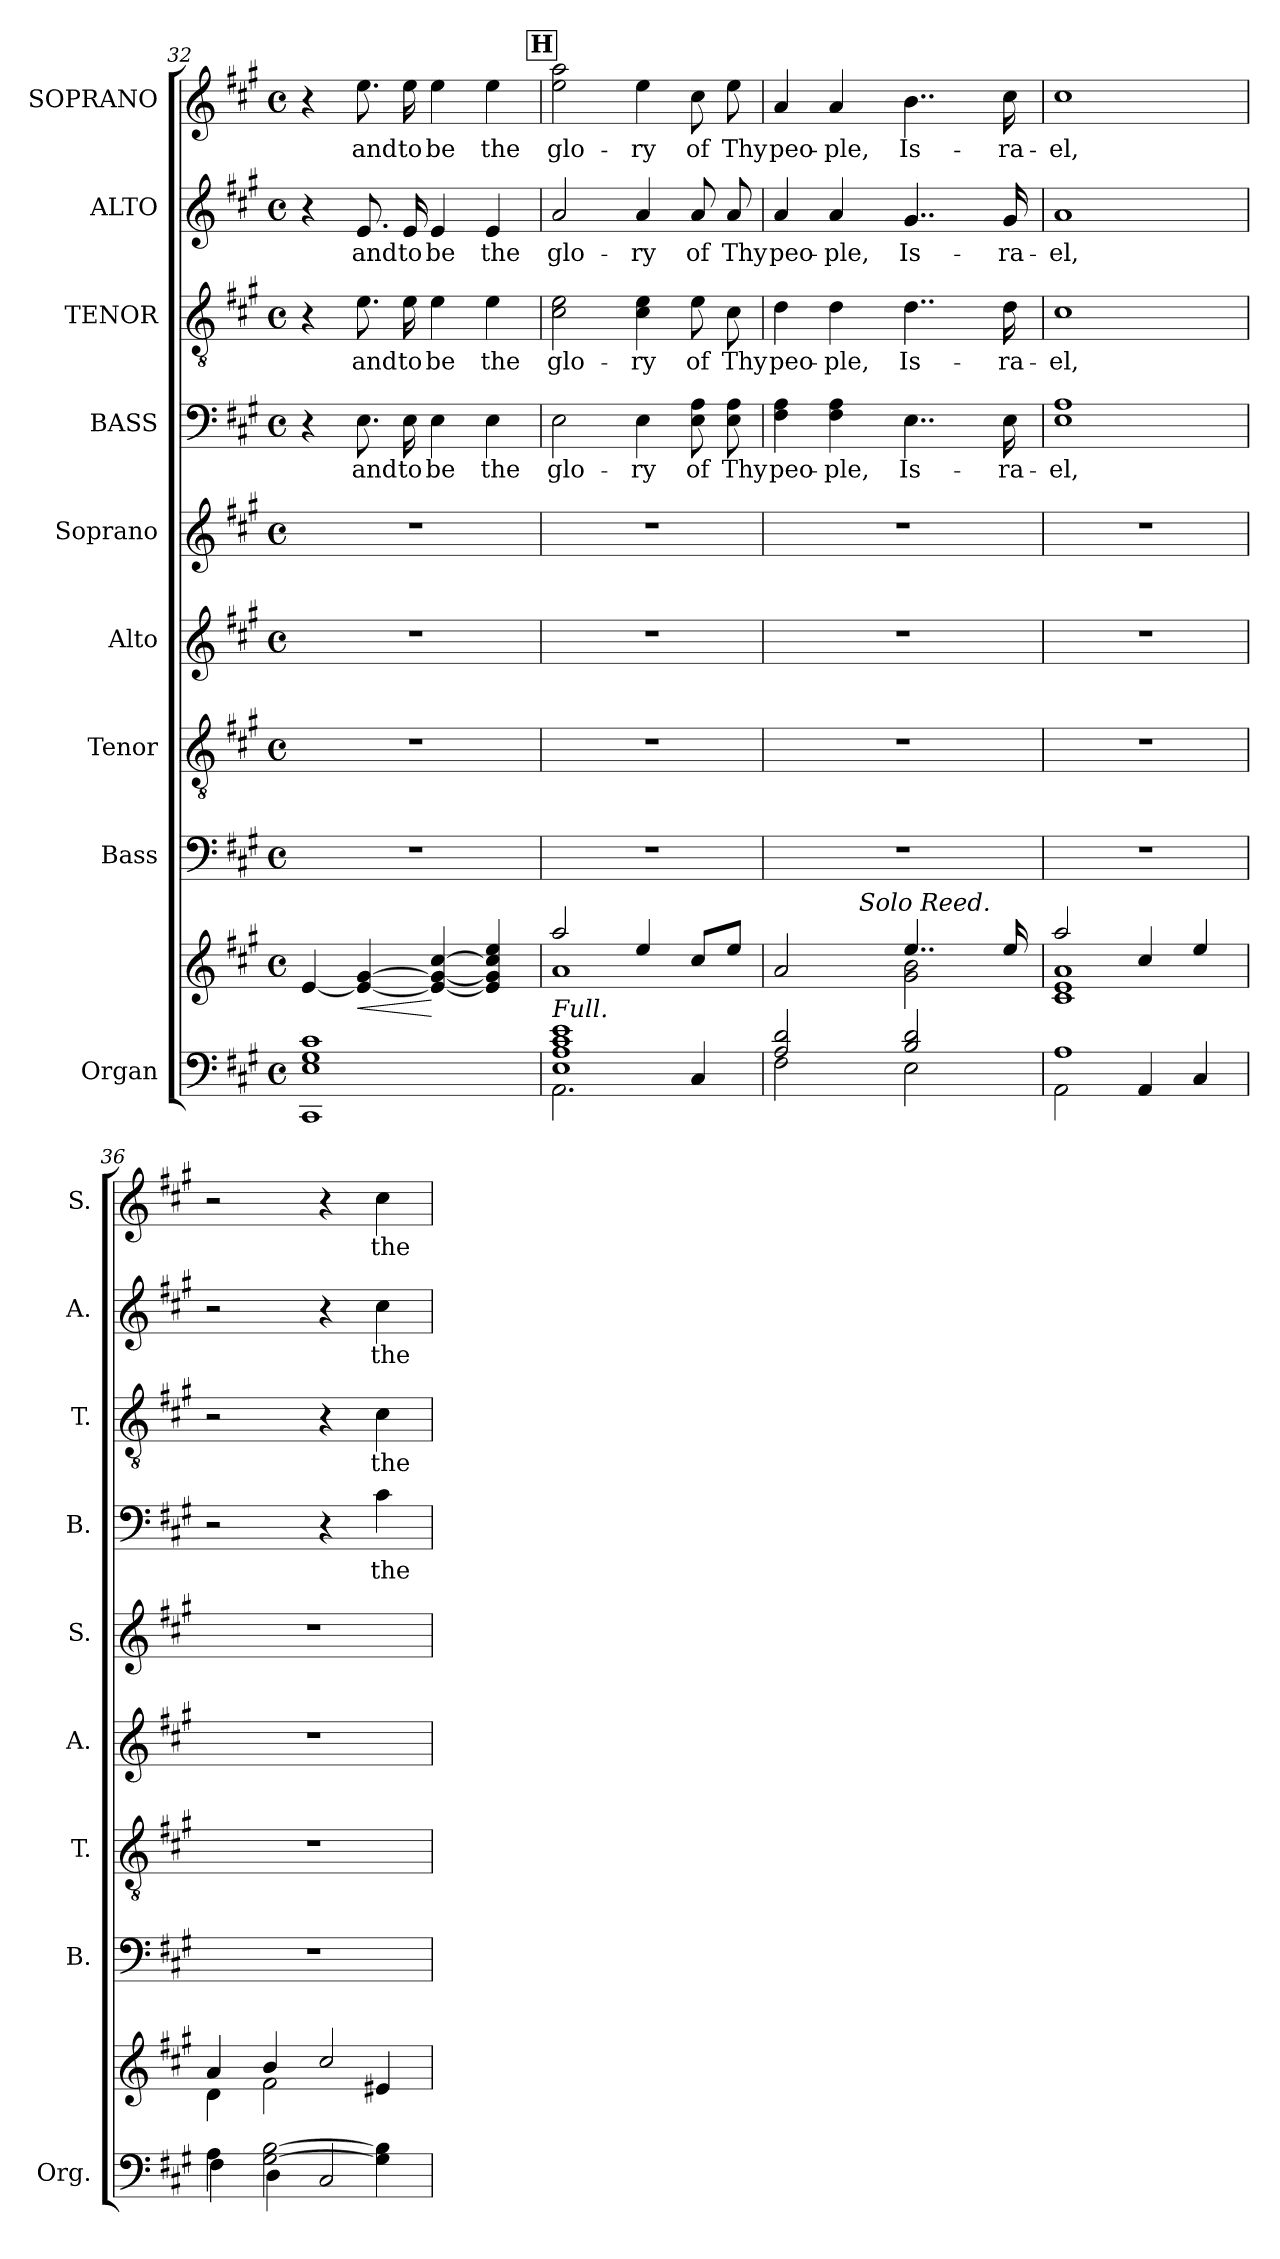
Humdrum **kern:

**kern	**kern	**dynam	**kern	**kern	**kern	**kern	**kern	**text	**kern	**text	**kern	**text	**kern	**text
*part9	*part9	*part9	*part8	*part7	*part6	*part5	*part4	*part4	*part3	*part3	*part2	*part2	*part1	*part1
*staff10	*staff9	*staff9/10	*staff8	*staff7	*staff6	*staff5	*staff4	*staff4	*staff3	*staff3	*staff2	*staff2	*staff1	*staff1
*I"Organ	*	*	*I"Bass	*I"Tenor	*I"Alto	*I"Soprano	*I"BASS	*	*I"TENOR	*	*I"ALTO	*	*I"SOPRANO	*
*I'Org.	*	*	*I'B.	*I'T.	*I'A.	*I'S.	*I'B.	*	*I'T.	*	*I'A.	*	*I'S.	*
*clefF4	*clefG2	*	*clefF4	*clefGv2	*clefG2	*clefG2	*clefF4	*	*clefGv2	*	*clefG2	*	*clefG2	*
*	*	*	*	*ITrd7c12	*	*	*	*	*ITrd7c12	*	*	*	*	*
*k[f#c#g#]	*k[f#c#g#]	*	*k[f#c#g#]	*k[f#c#g#]	*k[f#c#g#]	*k[f#c#g#]	*k[f#c#g#]	*	*k[f#c#g#]	*	*k[f#c#g#]	*	*k[f#c#g#]	*
*A:	*A:	*	*A:	*A:	*A:	*A:	*A:	*	*A:	*	*A:	*	*A:	*
*M4/4	*M4/4	*	*M4/4	*M4/4	*M4/4	*M4/4	*M4/4	*	*M4/4	*	*M4/4	*	*M4/4	*
*met(c)	*met(c)	*	*met(c)	*met(c)	*met(c)	*met(c)	*met(c)	*	*met(c)	*	*met(c)	*	*met(c)	*
=32	=32	=32	=32	=32	=32	=32	=32	=32	=32	=32	=32	=32	=32	=32
*^	*	*	*	*	*	*	*	*	*	*	*	*	*	*
1Ei 1G#i 1c#i	1CC#i	[4ei/	.	1r	1r	1r	1r	4r	.	4r	.	4r	.	4r	.
!	!	!	!LO:HP:b	!	!	!	!	!	!	!	!	!	!	!	!
!	!	!	!	!	!	!	!	!	!LO:LY:b:color=#000000	!	!	!	!	!	!
!	!	!	!	!	!	!	!	!	!	!	!LO:LY:b:color=#000000	!	!	!	!
!	!	!	!	!	!	!	!	!	!	!	!	!	!LO:LY:b:color=#000000	!	!
!	!	!	!	!	!	!	!	!	!	!	!	!	!	!	!LO:LY:b:color=#000000
.	.	4ei/_ [4g#i	<	.	.	.	.	8.Ei\	and	8.Ei\	and	8.ei/	and	8.eei\	and
!	!	!	!	!	!	!	!	!	!LO:LY:b:color=#000000	!	!	!	!	!	!
!	!	!	!	!	!	!	!	!	!	!	!LO:LY:b:color=#000000	!	!	!	!
!	!	!	!	!	!	!	!	!	!	!	!	!	!LO:LY:b:color=#000000	!	!
!	!	!	!	!	!	!	!	!	!	!	!	!	!	!	!LO:LY:b:color=#000000
.	.	.	.	.	.	.	.	16Ei\	to	16Ei\	to	16ei/	to	16eei\	to
!	!	!	!	!	!	!	!	!	!LO:LY:b:color=#000000	!	!	!	!	!	!
!	!	!	!	!	!	!	!	!	!	!	!LO:LY:b:color=#000000	!	!	!	!
!	!	!	!	!	!	!	!	!	!	!	!	!	!LO:LY:b:color=#000000	!	!
!	!	!	!	!	!	!	!	!	!	!	!	!	!	!	!LO:LY:b:color=#000000
.	.	4ei/_ 4g#i_ [4cc#i	[	.	.	.	.	4Ei\	be	4Ei\	be	4ei/	be	4eei\	be
!	!	!	!	!	!	!	!	!	!LO:LY:b:color=#000000	!	!	!	!	!	!
!	!	!	!	!	!	!	!	!	!	!	!LO:LY:b:color=#000000	!	!	!	!
!	!	!	!	!	!	!	!	!	!	!	!	!	!LO:LY:b:color=#000000	!	!
!	!	!	!	!	!	!	!	!	!	!	!	!	!	!	!LO:LY:b:color=#000000
.	.	4ei/] 4g#i] 4cc#i] 4eei	.	.	.	.	.	4Ei\	the	4Ei\	the	4ei/	the	4eei\	the
!!LO:REH:place=s1:B:color=#000000:enc=box:fs=14.284:t=H
=33	=33	=33	=33	=33	=33	=33	=33	=33	=33	=33	=33	=33	=33	=33	=33
*	*	*^	*	*	*	*	*	*	*	*	*	*	*	*	*
!	!	!	!	!	!	!	!	!	!	!LO:LY:b:color=#000000	!	!	!	!	!	!
!	!	!	!	!	!	!	!	!	!	!	!	!LO:LY:b:color=#000000	!	!	!	!
!	!	!	!	!	!	!	!	!	!	!	!	!	!	!LO:LY:b:color=#000000	!	!
!LO:TX:a:i:t=Full.	!	!	!	!	!	!	!	!	!	!	!	!	!	!	!	!
!	!	!	!	!	!	!	!	!	!	!	!	!	!	!	!	!LO:LY:b:color=#000000
1Ei 1Ai 1c#i 1ei	2.AAi\	2aai/	1ai	.	1r	1r	1r	1r	2Ei\	glo-	2C#i\ 2Ei	glo-	2ai/	glo-	2eei\ 2aai	glo-
!	!	!	!	!	!	!	!	!	!	!LO:LY:b:color=#000000	!	!	!	!	!	!
!	!	!	!	!	!	!	!	!	!	!	!	!LO:LY:b:color=#000000	!	!	!	!
!	!	!	!	!	!	!	!	!	!	!	!	!	!	!LO:LY:b:color=#000000	!	!
!	!	!	!	!	!	!	!	!	!	!	!	!	!	!	!	!LO:LY:b:color=#000000
.	.	4eei/	.	.	.	.	.	.	4Ei\	-ry	4C#i\ 4Ei	-ry	4ai/	-ry	4eei\	-ry
!	!	!	!	!	!	!	!	!	!	!LO:LY:b:color=#000000	!	!	!	!	!	!
!	!	!	!	!	!	!	!	!	!	!	!	!LO:LY:b:color=#000000	!	!	!	!
!	!	!	!	!	!	!	!	!	!	!	!	!	!	!LO:LY:b:color=#000000	!	!
!	!	!	!	!	!	!	!	!	!	!	!	!	!	!	!	!LO:LY:b:color=#000000
.	4C#i/	8cc#i/L	.	.	.	.	.	.	8Ei\ 8Ai	of	8Ei\	of	8ai/	of	8cc#i\	of
!	!	!	!	!	!	!	!	!	!	!LO:LY:b:color=#000000	!	!	!	!	!	!
!	!	!	!	!	!	!	!	!	!	!	!	!LO:LY:b:color=#000000	!	!	!	!
!	!	!	!	!	!	!	!	!	!	!	!	!	!	!LO:LY:b:color=#000000	!	!
!	!	!	!	!	!	!	!	!	!	!	!	!	!	!	!	!LO:LY:b:color=#000000
.	.	8eei/J	.	.	.	.	.	.	8Ei\ 8Ai	Thy	8C#i\	Thy	8ai/	Thy	8eei\	Thy
=34	=34	=34	=34	=34	=34	=34	=34	=34	=34	=34	=34	=34	=34	=34	=34	=34
!	!	!	!	!	!	!	!	!	!	!LO:LY:b:color=#000000	!	!	!	!	!	!
!	!	!	!	!	!	!	!	!	!	!	!	!LO:LY:b:color=#000000	!	!	!	!
!	!	!	!	!	!	!	!	!	!	!	!	!	!	!LO:LY:b:color=#000000	!	!
!	!	!	!	!	!	!	!	!	!	!	!	!	!	!	!	!LO:LY:b:color=#000000
*	*	*	*^	*	*	*	*	*	*	*	*	*	*	*	*	*
2Ai/ 2di	2F#i\	2ryy	2ai/	4ryy	.	1r	1r	1r	1r	4F#i\ 4Ai	peo-	4Di\	peo-	4ai/	peo-	4ai/	peo-
!	!	!	!	!	!	!	!	!	!	!	!LO:LY:b:color=#000000	!	!	!	!	!	!
!	!	!	!	!	!	!	!	!	!	!	!	!	!LO:LY:b:color=#000000	!	!	!	!
!	!	!	!	!	!	!	!	!	!	!	!	!	!	!	!LO:LY:b:color=#000000	!	!
!	!	!	!	!	!	!	!	!	!	!	!	!	!	!	!	!	!LO:LY:b:color=#000000
.	.	.	.	16ryy	.	.	.	.	.	4F#i\ 4Ai	-ple,	4Di\	-ple,	4ai/	-ple,	4ai/	-ple,
.	.	.	.	256ryy	.	.	.	.	.	.	.	.	.	.	.	.	.
.	.	.	.	1024ryy	.	.	.	.	.	.	.	.	.	.	.	.	.
!	!	!	!	!LO:TX:a:i:t=Solo Reed.	!	!	!	!	!	!	!	!	!	!	!	!	!
.	.	.	.	2ryy	.	.	.	.	.	.	.	.	.	.	.	.	.
!	!	!	!	!	!	!	!	!	!	!	!LO:LY:b:color=#000000	!	!	!	!	!	!
!	!	!	!	!	!	!	!	!	!	!	!	!	!LO:LY:b:color=#000000	!	!	!	!
!	!	!	!	!	!	!	!	!	!	!	!	!	!	!	!LO:LY:b:color=#000000	!	!
!	!	!	!	!	!	!	!	!	!	!	!	!	!	!	!	!	!LO:LY:b:color=#000000
2Bi/ 2di	2Ei\	4..eei/	2g#i\ 2bi	.	.	.	.	.	.	4..Ei\	Is-	4..Di\	Is-	4..g#i/	Is-	4..bi\	Is-
.	.	.	.	8ryy	.	.	.	.	.	.	.	.	.	.	.	.	.
!	!	!	!	!	!	!	!	!	!	!	!LO:LY:b:color=#000000	!	!	!	!	!	!
!	!	!	!	!	!	!	!	!	!	!	!	!	!LO:LY:b:color=#000000	!	!	!	!
!	!	!	!	!	!	!	!	!	!	!	!	!	!	!	!LO:LY:b:color=#000000	!	!
!	!	!	!	!	!	!	!	!	!	!	!	!	!	!	!	!	!LO:LY:b:color=#000000
.	.	16eei/	.	.	.	.	.	.	.	16Ei\	-ra-	16Di\	-ra-	16g#i/	-ra-	16cc#i\	-ra-
.	.	.	.	32ryy	.	.	.	.	.	.	.	.	.	.	.	.	.
.	.	.	.	64ryy	.	.	.	.	.	.	.	.	.	.	.	.	.
.	.	.	.	128ryy	.	.	.	.	.	.	.	.	.	.	.	.	.
.	.	.	.	512.ryy	.	.	.	.	.	.	.	.	.	.	.	.	.
*	*	*	*v	*v	*	*	*	*	*	*	*	*	*	*	*	*	*
=35	=35	=35	=35	=35	=35	=35	=35	=35	=35	=35	=35	=35	=35	=35	=35	=35
*	*	*	*^	*	*	*	*	*	*	*	*	*	*	*	*	*
!	!	!	!	!	!	!	!	!	!	!	!LO:LY:b:color=#000000	!	!	!	!	!	!
*	*	*	*v	*v	*	*	*	*	*	*	*	*	*	*	*	*	*
*	*	*	*^	*	*	*	*	*	*	*	*	*	*	*	*	*
!	!	!	!	!	!	!	!	!	!	!	!	!	!LO:LY:b:color=#000000	!	!	!	!
*	*	*	*v	*v	*	*	*	*	*	*	*	*	*	*	*	*	*
*	*	*	*^	*	*	*	*	*	*	*	*	*	*	*	*	*
!	!	!	!	!	!	!	!	!	!	!	!	!	!	!	!LO:LY:b:color=#000000	!	!
*	*	*	*v	*v	*	*	*	*	*	*	*	*	*	*	*	*	*
*	*	*	*^	*	*	*	*	*	*	*	*	*	*	*	*	*
!	!	!	!	!	!	!	!	!	!	!	!	!	!	!	!	!	!LO:LY:b:color=#000000
*	*	*	*v	*v	*	*	*	*	*	*	*	*	*	*	*	*	*
1Ai	2AAi\	2aai/	1c#i 1ei 1ai	.	1r	1r	1r	1r	1Ei 1Ai	-el,	1C#i	-el,	1ai	-el,	1cc#i	-el,
.	4AAi/	4cc#i/	.	.	.	.	.	.	.	.	.	.	.	.	.	.
.	4C#i/	4eei/	.	.	.	.	.	.	.	.	.	.	.	.	.	.
=36	=36	=36	=36	=36	=36	=36	=36	=36	=36	=36	=36	=36	=36	=36	=36	=36
4Ai\	4F#i\	4ai/	4di\	.	1r	1r	1r	1r	2r	.	2r	.	2r	.	2r	.
[2G#i\ [2Bi	4Di\	4bi/	2f#i\	.	.	.	.	.	.	.	.	.	.	.	.	.
.	2C#i/	2cc#i/	.	.	.	.	.	.	4r	.	4r	.	4r	.	4r	.
!	!	!	!	!	!	!	!	!	!	!LO:LY:b:color=#000000	!	!	!	!	!	!
!	!	!	!	!	!	!	!	!	!	!	!	!LO:LY:b:color=#000000	!	!	!	!
!	!	!	!	!	!	!	!	!	!	!	!	!	!	!LO:LY:b:color=#000000	!	!
!	!	!	!	!	!	!	!	!	!	!	!	!	!	!	!	!LO:LY:b:color=#000000
4G#i\] 4Bi]	.	.	4e#Xi/	.	.	.	.	.	4c#i\	the	4C#i\	the	4cc#i\	the	4cc#i\	the
*v	*v	*	*	*	*	*	*	*	*	*	*	*	*	*	*	*
*	*v	*v	*	*	*	*	*	*	*	*	*	*	*	*	*
=	=	=	=	=	=	=	=	=	=	=	=	=	=	=
*-	*-	*-	*-	*-	*-	*-	*-	*-	*-	*-	*-	*-	*-	*-
